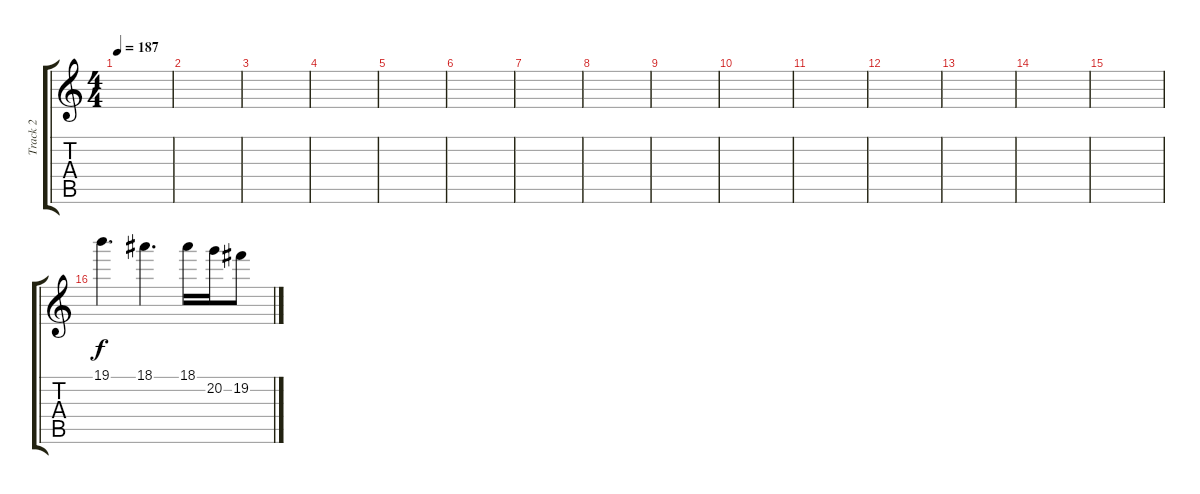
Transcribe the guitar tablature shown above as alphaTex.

\track ("Track 2" "Track 2") {instrument distortionguitar}
\staff {score tabs}
\tuning (E4 B3 G3 D3 A2 E2) {hide}
\ts (4 4)
\tempo 187
\clef g2
\ks c
|
|
|
|
|
|
|
|
|
|
|
|
|
|
|
19.1.4{d} 18.1.4{d} 18.1.16 20.2.16 19.2.8
